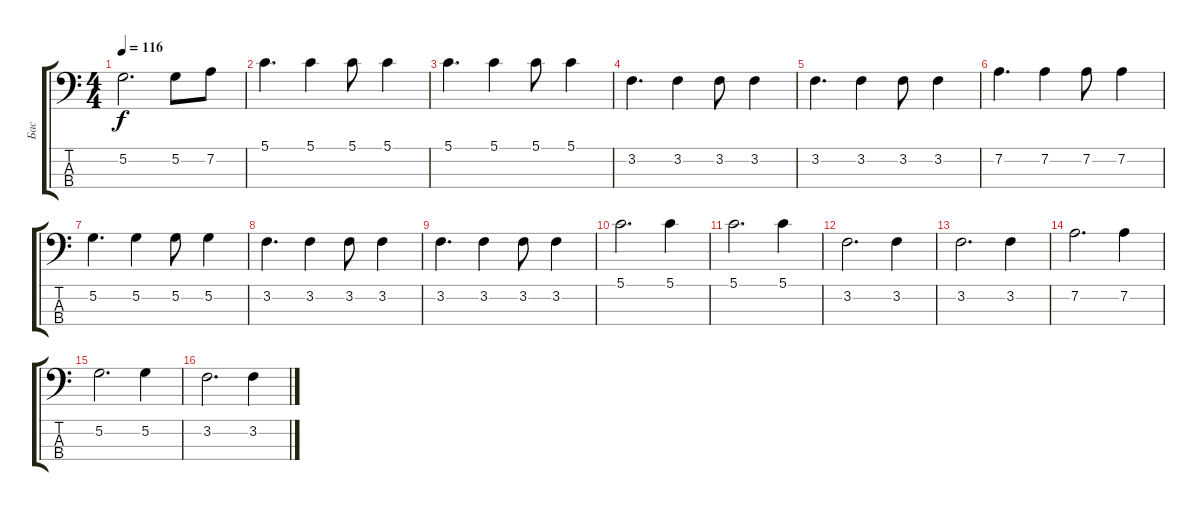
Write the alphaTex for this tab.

\track ("Бас" "Бас") {instrument electricbassfinger}
\staff {score tabs}
\tuning (G2 D2 A1 E1) {hide}
\ts (4 4)
\tempo 116
\clef f4
\ks c
5.2.2{d dy f} 5.2.8 7.2.8 |
5.1.4{d} 5.1.4 5.1.8 5.1.4 |
5.1.4{d} 5.1.4 5.1.8 5.1.4 |
3.2.4{d} 3.2.4 3.2.8 3.2.4 |
3.2.4{d} 3.2.4 3.2.8 3.2.4 |
7.2.4{d} 7.2.4 7.2.8 7.2.4 |
5.2.4{d} 5.2.4 5.2.8 5.2.4 |
3.2.4{d} 3.2.4 3.2.8 3.2.4 |
3.2.4{d} 3.2.4 3.2.8 3.2.4 |
5.1.2{d} 5.1.4 |
5.1.2{d} 5.1.4 |
3.2.2{d} 3.2.4 |
3.2.2{d} 3.2.4 |
7.2.2{d} 7.2.4 |
5.2.2{d} 5.2.4 |
3.2.2{d} 3.2.4
